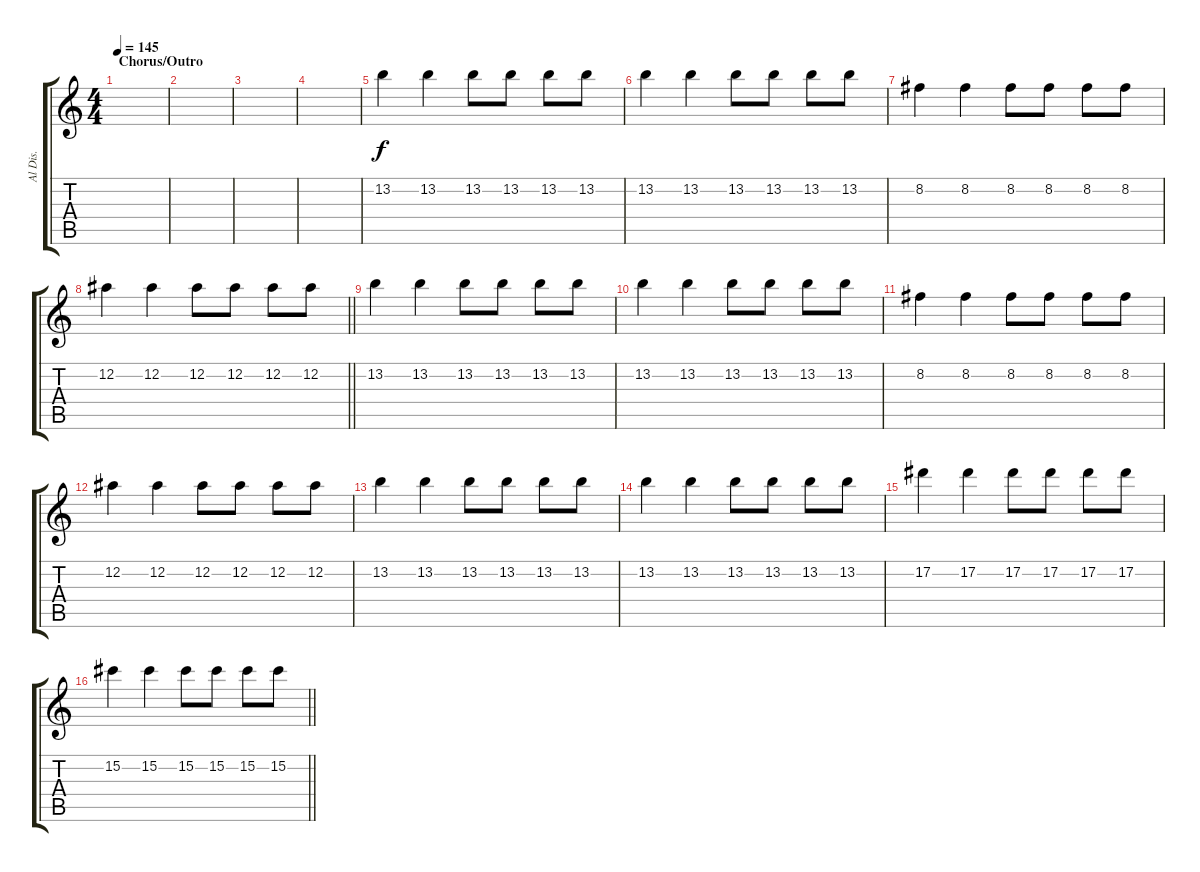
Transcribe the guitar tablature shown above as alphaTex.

\track ("Al Dis." "Al Dis.") {instrument distortionguitar}
\staff {score tabs}
\tuning (Eb4 Bb3 Gb3 Db3 Ab2 Db2) {hide}
\ts (4 4)
\section ("" "Chorus/Outro")
\tempo 145
\clef g2
\ks c
|
|
|
|
13.2.4 13.2.4 13.2.8 13.2.8 13.2.8 13.2.8 |
13.2.4 13.2.4 13.2.8 13.2.8 13.2.8 13.2.8 |
8.2.4 8.2.4 8.2.8 8.2.8 8.2.8 8.2.8 |
\barLineRight lightlight
12.2.4 12.2.4 12.2.8 12.2.8 12.2.8 12.2.8 |
13.2.4 13.2.4 13.2.8 13.2.8 13.2.8 13.2.8 |
13.2.4 13.2.4 13.2.8 13.2.8 13.2.8 13.2.8 |
8.2.4 8.2.4 8.2.8 8.2.8 8.2.8 8.2.8 |
12.2.4 12.2.4 12.2.8 12.2.8 12.2.8 12.2.8 |
13.2.4 13.2.4 13.2.8 13.2.8 13.2.8 13.2.8 |
13.2.4 13.2.4 13.2.8 13.2.8 13.2.8 13.2.8 |
17.2.4 17.2.4 17.2.8 17.2.8 17.2.8 17.2.8 |
\barLineRight lightlight
15.2.4 15.2.4 15.2.8 15.2.8 15.2.8 15.2.8
